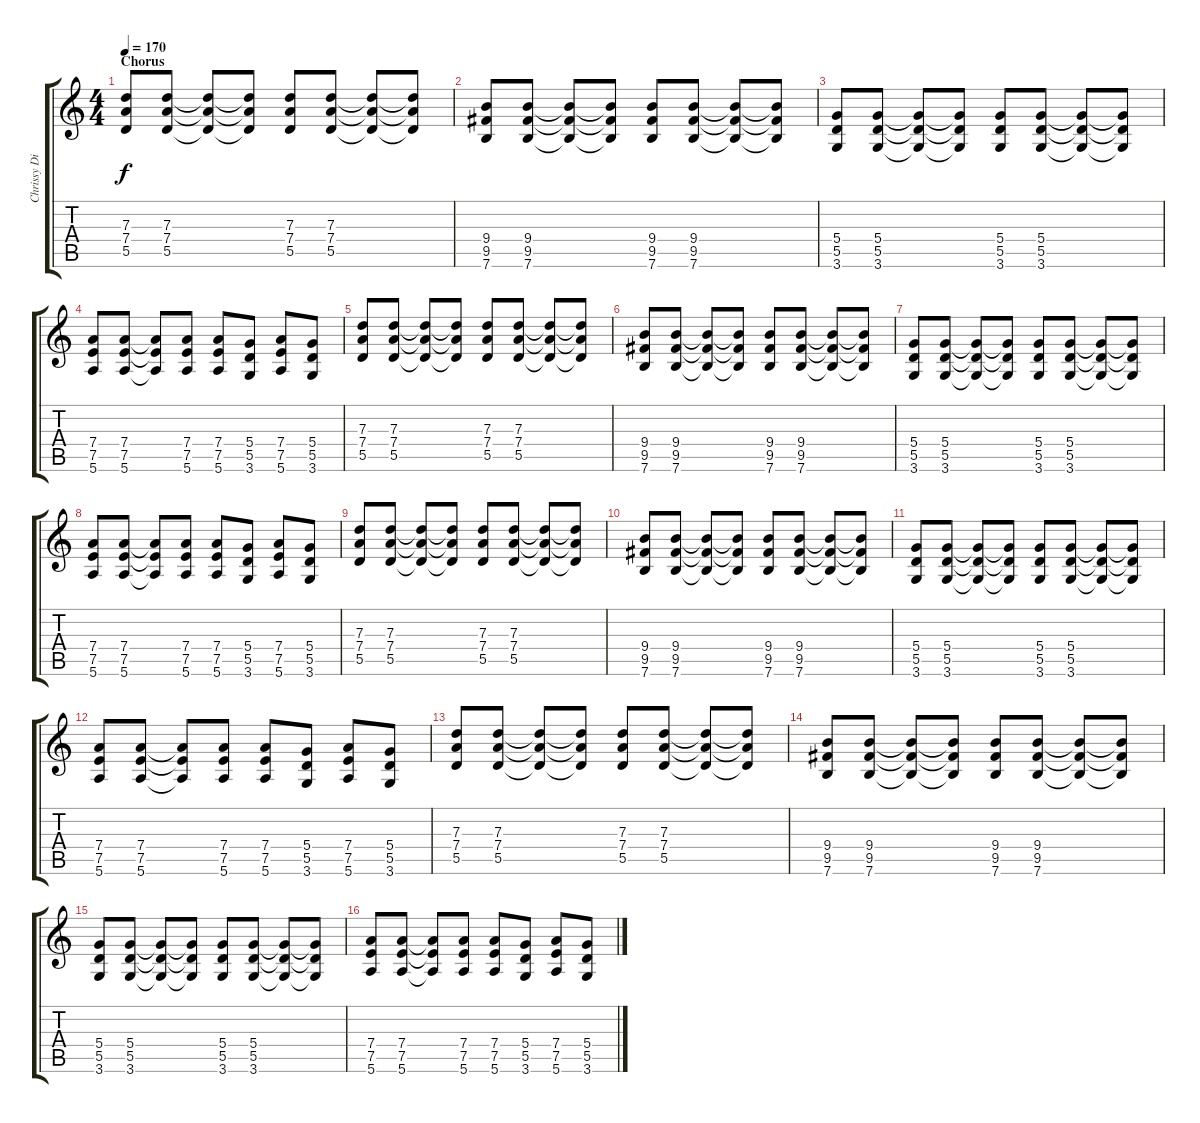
\track ("Chrissy Distortion" "Chrissy Di") {instrument overdrivenguitar}
\staff {score tabs}
\tuning (E4 B3 G3 D3 A2 E2) {hide}
\ts (4 4)
\section ("" "Chorus")
\tempo 170
\clef g2
\ks c
(7.3 7.4 5.5).8{dy f} (7.3 7.4 5.5).8 (7.3{t} 7.4{t} 5.5{t}).8 (7.3{t} 7.4{t} 5.5{t}).8 (7.3 7.4 5.5).8 (7.3 7.4 5.5).8 (7.3{t} 7.4{t} 5.5{t}).8 (7.3{t} 7.4{t} 5.5{t}).8 |
(9.4 9.5 7.6).8 (9.4 9.5 7.6).8 (9.4{t} 9.5{t} 7.6{t}).8 (9.4{t} 9.5{t} 7.6{t}).8 (9.4 9.5 7.6).8 (9.4 9.5 7.6).8 (9.4{t} 9.5{t} 7.6{t}).8 (9.4{t} 9.5{t} 7.6{t}).8 |
(5.4 5.5 3.6).8 (5.4 5.5 3.6).8 (5.4{t} 5.5{t} 3.6{t}).8 (5.4{t} 5.5{t} 3.6{t}).8 (5.4 5.5 3.6).8 (5.4 5.5 3.6).8 (5.4{t} 5.5{t} 3.6{t}).8 (5.4{t} 5.5{t} 3.6{t}).8 |
(7.4 7.5 5.6).8 (7.4 7.5 5.6).8 (7.4{t} 7.5{t} 5.6{t}).8 (7.4 7.5 5.6).8 (7.4 7.5 5.6).8 (5.4 5.5 3.6).8 (7.4 7.5 5.6).8 (5.4 5.5 3.6).8 |
(7.3 7.4 5.5).8 (7.3 7.4 5.5).8 (7.3{t} 7.4{t} 5.5{t}).8 (7.3{t} 7.4{t} 5.5{t}).8 (7.3 7.4 5.5).8 (7.3 7.4 5.5).8 (7.3{t} 7.4{t} 5.5{t}).8 (7.3{t} 7.4{t} 5.5{t}).8 |
(9.4 9.5 7.6).8 (9.4 9.5 7.6).8 (9.4{t} 9.5{t} 7.6{t}).8 (9.4{t} 9.5{t} 7.6{t}).8 (9.4 9.5 7.6).8 (9.4 9.5 7.6).8 (9.4{t} 9.5{t} 7.6{t}).8 (9.4{t} 9.5{t} 7.6{t}).8 |
(5.4 5.5 3.6).8 (5.4 5.5 3.6).8 (5.4{t} 5.5{t} 3.6{t}).8 (5.4{t} 5.5{t} 3.6{t}).8 (5.4 5.5 3.6).8 (5.4 5.5 3.6).8 (5.4{t} 5.5{t} 3.6{t}).8 (5.4{t} 5.5{t} 3.6{t}).8 |
(7.4 7.5 5.6).8 (7.4 7.5 5.6).8 (7.4{t} 7.5{t} 5.6{t}).8 (7.4 7.5 5.6).8 (7.4 7.5 5.6).8 (5.4 5.5 3.6).8 (7.4 7.5 5.6).8 (5.4 5.5 3.6).8 |
(7.3 7.4 5.5).8 (7.3 7.4 5.5).8 (7.3{t} 7.4{t} 5.5{t}).8 (7.3{t} 7.4{t} 5.5{t}).8 (7.3 7.4 5.5).8 (7.3 7.4 5.5).8 (7.3{t} 7.4{t} 5.5{t}).8 (7.3{t} 7.4{t} 5.5{t}).8 |
(9.4 9.5 7.6).8 (9.4 9.5 7.6).8 (9.4{t} 9.5{t} 7.6{t}).8 (9.4{t} 9.5{t} 7.6{t}).8 (9.4 9.5 7.6).8 (9.4 9.5 7.6).8 (9.4{t} 9.5{t} 7.6{t}).8 (9.4{t} 9.5{t} 7.6{t}).8 |
(5.4 5.5 3.6).8 (5.4 5.5 3.6).8 (5.4{t} 5.5{t} 3.6{t}).8 (5.4{t} 5.5{t} 3.6{t}).8 (5.4 5.5 3.6).8 (5.4 5.5 3.6).8 (5.4{t} 5.5{t} 3.6{t}).8 (5.4{t} 5.5{t} 3.6{t}).8 |
(7.4 7.5 5.6).8 (7.4 7.5 5.6).8 (7.4{t} 7.5{t} 5.6{t}).8 (7.4 7.5 5.6).8 (7.4 7.5 5.6).8 (5.4 5.5 3.6).8 (7.4 7.5 5.6).8 (5.4 5.5 3.6).8 |
(7.3 7.4 5.5).8 (7.3 7.4 5.5).8 (7.3{t} 7.4{t} 5.5{t}).8 (7.3{t} 7.4{t} 5.5{t}).8 (7.3 7.4 5.5).8 (7.3 7.4 5.5).8 (7.3{t} 7.4{t} 5.5{t}).8 (7.3{t} 7.4{t} 5.5{t}).8 |
(9.4 9.5 7.6).8 (9.4 9.5 7.6).8 (9.4{t} 9.5{t} 7.6{t}).8 (9.4{t} 9.5{t} 7.6{t}).8 (9.4 9.5 7.6).8 (9.4 9.5 7.6).8 (9.4{t} 9.5{t} 7.6{t}).8 (9.4{t} 9.5{t} 7.6{t}).8 |
(5.4 5.5 3.6).8 (5.4 5.5 3.6).8 (5.4{t} 5.5{t} 3.6{t}).8 (5.4{t} 5.5{t} 3.6{t}).8 (5.4 5.5 3.6).8 (5.4 5.5 3.6).8 (5.4{t} 5.5{t} 3.6{t}).8 (5.4{t} 5.5{t} 3.6{t}).8 |
(7.4 7.5 5.6).8 (7.4 7.5 5.6).8 (7.4{t} 7.5{t} 5.6{t}).8 (7.4 7.5 5.6).8 (7.4 7.5 5.6).8 (5.4 5.5 3.6).8 (7.4 7.5 5.6).8 (5.4 5.5 3.6).8
